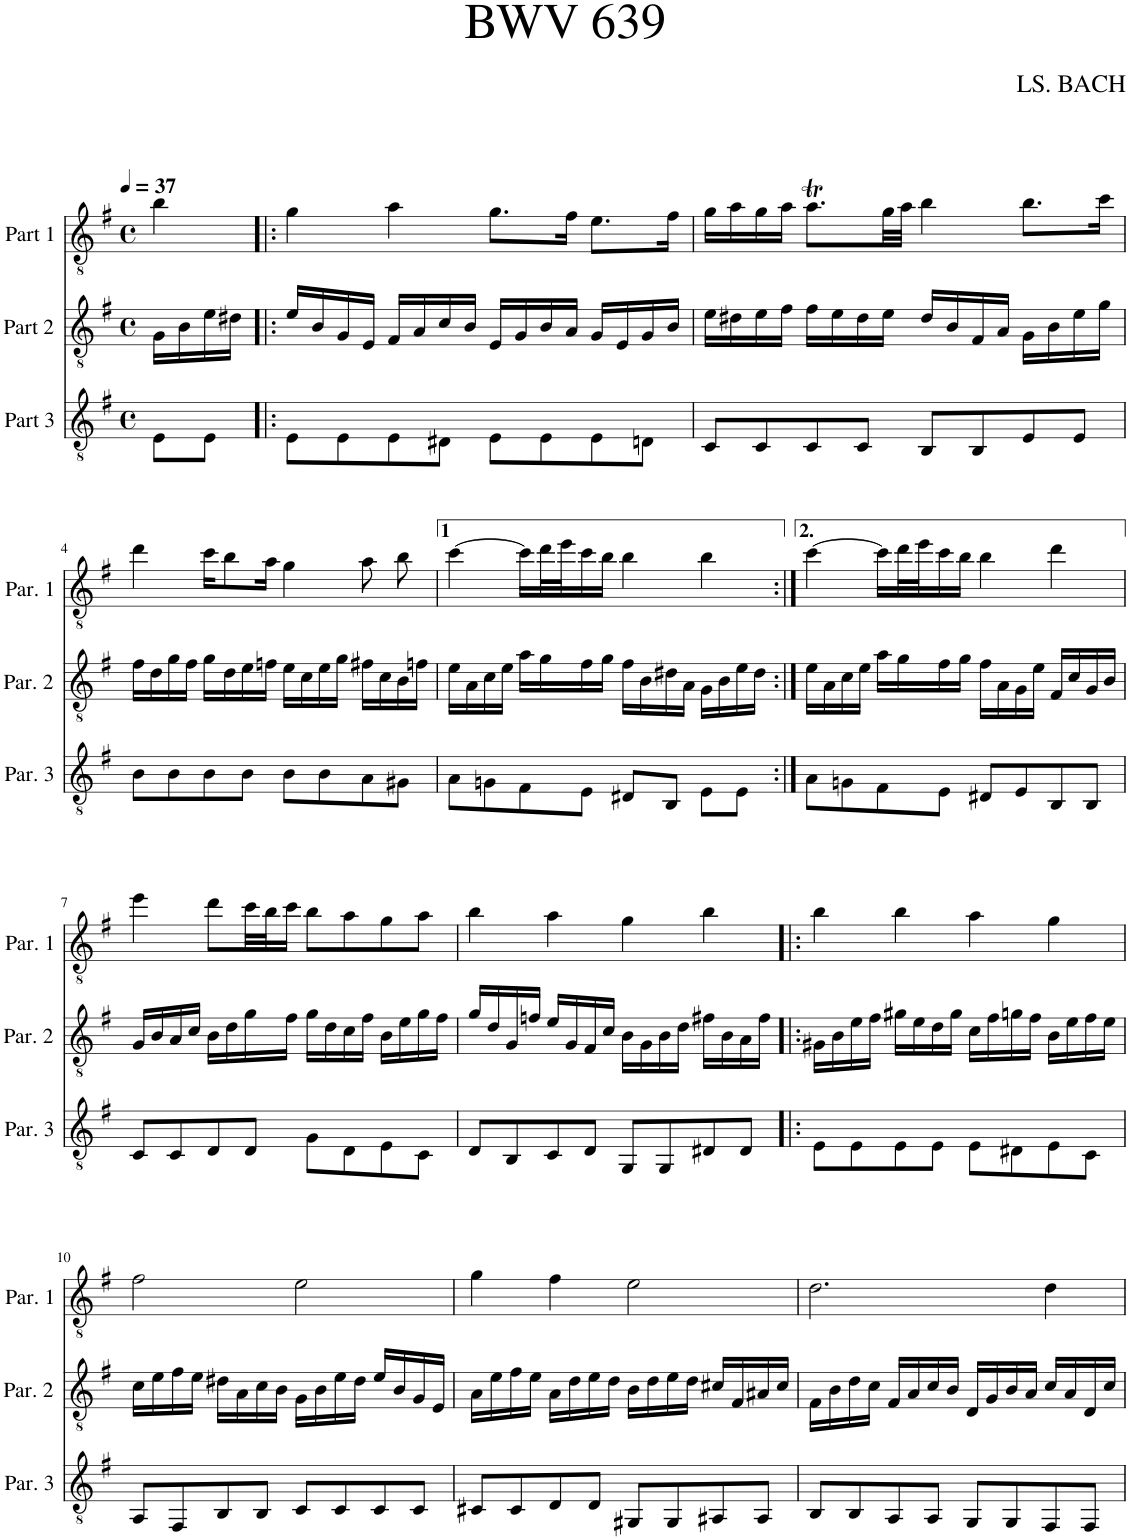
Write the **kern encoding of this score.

**kern	**kern	**kern
*part3	*part2	*part1
*staff3	*staff2	*staff1
*I"Part 3	*I"Part 2	*I"Part 1
*I'Par. 3	*I'Par. 2	*I'Par. 1
*clefGv2	*clefGv2	*clefGv2
*k[f#]	*k[f#]	*k[f#]
*M4/4	*M4/4	*M4/4
*met(c)	*met(c)	*met(c)
*MM37	*MM37	*MM37
=1	=1	=1
8E\L	16G\LL	4b\
.	16B\	.
8E\J	16e\	.
.	16d#X\JJ	.
=2!|:	=2!|:	=2!|:
8E\L	16e/LL	4g\
.	16B/	.
8E\	16G/	.
.	16E/JJ	.
8E\	16F#/LL	4a\
.	16A/	.
8D#X\J	16c/	.
.	16B/JJ	.
8E\L	16E/LL	8.g\L
.	16G/	.
8E\	16B/	.
.	16A/JJ	16f#\Jk
8E\	16G/LL	8.e\L
.	16E/	.
8Dn\J	16G/	.
.	16B/JJ	16f#\Jk
=3	=3	=3
8C/L	16e\LL	16g\LL
.	16d#X\	16a\
8C/	16e\	16g\
.	16f#\JJ	16a\JJ
8C/	16f#\LL	8.aT\L
.	16e\	.
8C/J	16d#\	.
.	16e\JJ	32g\LL
.	.	32a\JJJ
8BB/L	16d#/LL	4b\
.	16B/	.
8BB/	16F#/	.
.	16A/JJ	.
8E/	16G\LL	8.b\L
.	16B\	.
8E/J	16e\	.
.	16g\JJ	16cc\Jk
!!LO:LB:g=z
=4	=4	=4
8B\L	16f#\LL	4dd\
.	16d\	.
8B\	16g\	.
.	16f#\JJ	.
8B\	16g\LL	16cc\KL
.	16d\	8b\
8B\J	16e\	.
.	16fn\JJ	16a\Jk
8B\L	16e\LL	4g\
.	16c\	.
8B\	16e\	.
.	16g\JJ	.
8A\	16f#X\LL	8a\
.	16c\	.
8G#X\J	16B\	8b\
.	16fn\JJ	.
=5	=5	=5
8A\L	16e\LL	[4cc\
.	16A\	.
8Gn\	16c\	.
.	16e\JJ	.
8F#\	16a\LL	16cc\LL]
.	16g\	32dd\L
.	.	32ee\J
8E\J	16f#\	16cc\
.	16g\JJ	16b\JJ
8D#X/L	16f#\LL	4b\
.	16B\	.
8BB/J	16d#X\	.
.	16A\JJ	.
8E\L	16G\LL	4b\
.	16B\	.
8E\J	16e\	.
.	16d#\JJ	.
=6:|!	=6:|!	=6:|!
8A\L	16e\LL	[4cc\
.	16A\	.
8Gn\	16c\	.
.	16e\JJ	.
8F#\	16a\LL	16cc\LL]
.	16g\	32dd\L
.	.	32ee\J
8E\J	16f#\	16cc\
.	16g\JJ	16b\JJ
8D#X/L	16f#\LL	4b\
.	16A\	.
8E/	16G\	.
.	16e\JJ	.
8BB/	16F#/LL	4dd\
.	16c/	.
8BB/J	16G/	.
.	16B/JJ	.
!!LO:LB:g=z
=7	=7	=7
8C/L	16G/LL	4ee\
.	16B/	.
8C/	16A/	.
.	16c/JJ	.
8D/	16B\LL	8dd\L
.	16d\	.
8D/J	16g\	32cc\LL
.	.	32b\J
.	16f#\JJ	16cc\JJ
8G\L	16g\LL	8b\L
.	16d\	.
8D\	16c\	8a\
.	16f#\JJ	.
8E\	16B\LL	8g\
.	16e\	.
8C\J	16g\	8a\J
.	16f#\JJ	.
=8	=8	=8
8D/L	16g/LL	4b\
.	16d/	.
8BB/	16G/	.
.	16fn/JJ	.
8C/	16e/LL	4a\
.	16G/	.
8D/J	16F#/	.
.	16c/JJ	.
8GG/L	16B\LL	4g\
.	16G\	.
8GG/	16B\	.
.	16d\JJ	.
8D#X/	16f#X\LL	4b\
.	16B\	.
8D#/J	16A\	.
.	16f#\JJ	.
=9!|:	=9!|:	=9!|:
8E\L	16G#X\LL	4b\
.	16B\	.
8E\	16e\	.
.	16f#\JJ	.
8E\	16g#X\LL	4b\
.	16e\	.
8E\J	16d\	.
.	16g#\JJ	.
8E\L	16c\LL	4a\
.	16f#\	.
8D#X\	16gn\	.
.	16f#\JJ	.
8E\	16B\LL	4g\
.	16e\	.
8C\J	16f#\	.
.	16e\JJ	.
!!LO:LB:g=z
=10	=10	=10
8AA/L	16c\LL	2f#\
.	16e\	.
8FF#/	16f#\	.
.	16e\JJ	.
8BB/	16d#X\LL	.
.	16A\	.
8BB/J	16c\	.
.	16B\JJ	.
8C/L	16G\LL	2e\
.	16B\	.
8C/	16e\	.
.	16d#\JJ	.
8C/	16e/LL	.
.	16B/	.
8C/J	16G/	.
.	16E/JJ	.
=11	=11	=11
8C#X/L	16A\LL	4g\
.	16e\	.
8C#/	16f#\	.
.	16e\JJ	.
8D/	16A\LL	4f#\
.	16d\	.
8D/J	16e\	.
.	16d\JJ	.
8GG#X/L	16B\LL	2e\
.	16d\	.
8GG#/	16e\	.
.	16d\JJ	.
8AA#X/	16c#X/LL	.
.	16F#/	.
8AA#/J	16A#X/	.
.	16c#/JJ	.
=12	=12	=12
8BB/L	16F#\LL	2.d\
.	16B\	.
8BB/	16d\	.
.	16c\JJ	.
8AA/	16F#/LL	.
.	16A/	.
8AA/J	16c/	.
.	16B/JJ	.
8GG/L	16D/LL	.
.	16G/	.
8GG/	16B/	.
.	16A/JJ	.
8FF#/	16c/LL	4d\
.	16A/	.
8FF#/J	16D/	.
.	16c/JJ	.
=	=	=
*-	*-	*-
